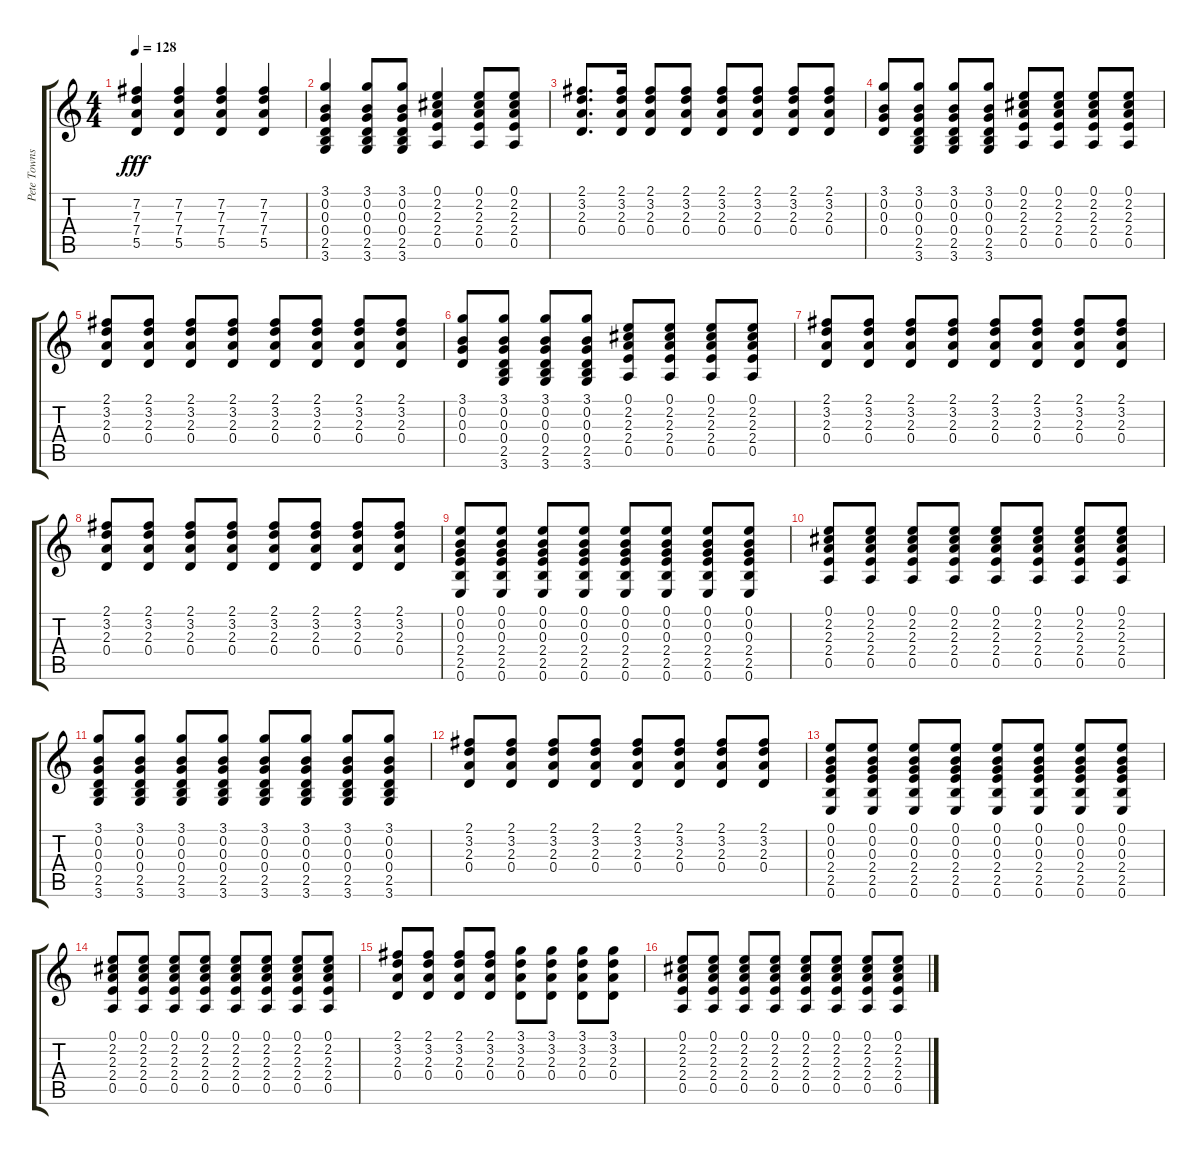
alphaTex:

\track ("Pete Townshend" "Pete Towns") {instrument electricguitarclean}
\staff {score tabs}
\tuning (E4 B3 G3 D3 A2 E2) {hide}
\ts (4 4)
\tempo 128
\clef g2
\ks c
(7.2 7.3 7.4 5.5).4{dy fff} (7.2 7.3 7.4 5.5).4 (7.2 7.3 7.4 5.5).4 (7.2 7.3 7.4 5.5).4 |
(3.1 0.2 0.3 0.4 2.5 3.6).4 (3.1 0.2 0.3 0.4 2.5 3.6).8 (3.1 0.2 0.3 0.4 2.5 3.6).8 (0.1 2.2 2.3 2.4 0.5).4 (0.1 2.2 2.3 2.4 0.5).8 (0.1 2.2 2.3 2.4 0.5).8 |
(2.1 3.2 2.3 0.4).8{d} (2.1 3.2 2.3 0.4).16 (2.1 3.2 2.3 0.4).8 (2.1 3.2 2.3 0.4).8 (2.1 3.2 2.3 0.4).8 (2.1 3.2 2.3 0.4).8 (2.1 3.2 2.3 0.4).8 (2.1 3.2 2.3 0.4).8 |
(3.1 0.2 0.3 0.4).8 (3.1 0.2 0.3 0.4 2.5 3.6).8 (3.1 0.2 0.3 0.4 2.5 3.6).8 (3.1 0.2 0.3 0.4 2.5 3.6).8 (0.1 2.2 2.3 2.4 0.5).8 (0.1 2.2 2.3 2.4 0.5).8 (0.1 2.2 2.3 2.4 0.5).8 (0.1 2.2 2.3 2.4 0.5).8 |
(2.1 3.2 2.3 0.4).8 (2.1 3.2 2.3 0.4).8 (2.1 3.2 2.3 0.4).8 (2.1 3.2 2.3 0.4).8 (2.1 3.2 2.3 0.4).8 (2.1 3.2 2.3 0.4).8 (2.1 3.2 2.3 0.4).8 (2.1 3.2 2.3 0.4).8 |
(3.1 0.2 0.3 0.4).8 (3.1 0.2 0.3 0.4 2.5 3.6).8 (3.1 0.2 0.3 0.4 2.5 3.6).8 (3.1 0.2 0.3 0.4 2.5 3.6).8 (0.1 2.2 2.3 2.4 0.5).8 (0.1 2.2 2.3 2.4 0.5).8 (0.1 2.2 2.3 2.4 0.5).8 (0.1 2.2 2.3 2.4 0.5).8 |
(2.1 3.2 2.3 0.4).8 (2.1 3.2 2.3 0.4).8 (2.1 3.2 2.3 0.4).8 (2.1 3.2 2.3 0.4).8 (2.1 3.2 2.3 0.4).8 (2.1 3.2 2.3 0.4).8 (2.1 3.2 2.3 0.4).8 (2.1 3.2 2.3 0.4).8 |
(2.1 3.2 2.3 0.4).8 (2.1 3.2 2.3 0.4).8 (2.1 3.2 2.3 0.4).8 (2.1 3.2 2.3 0.4).8 (2.1 3.2 2.3 0.4).8 (2.1 3.2 2.3 0.4).8 (2.1 3.2 2.3 0.4).8 (2.1 3.2 2.3 0.4).8 |
(0.1 0.2 0.3 2.4 2.5 0.6).8 (0.1 0.2 0.3 2.4 2.5 0.6).8 (0.1 0.2 0.3 2.4 2.5 0.6).8 (0.1 0.2 0.3 2.4 2.5 0.6).8 (0.1 0.2 0.3 2.4 2.5 0.6).8 (0.1 0.2 0.3 2.4 2.5 0.6).8 (0.1 0.2 0.3 2.4 2.5 0.6).8 (0.1 0.2 0.3 2.4 2.5 0.6).8 |
(0.1 2.2 2.3 2.4 0.5).8 (0.1 2.2 2.3 2.4 0.5).8 (0.1 2.2 2.3 2.4 0.5).8 (0.1 2.2 2.3 2.4 0.5).8 (0.1 2.2 2.3 2.4 0.5).8 (0.1 2.2 2.3 2.4 0.5).8 (0.1 2.2 2.3 2.4 0.5).8 (0.1 2.2 2.3 2.4 0.5).8 |
(3.1 0.2 0.3 0.4 2.5 3.6).8 (3.1 0.2 0.3 0.4 2.5 3.6).8 (3.1 0.2 0.3 0.4 2.5 3.6).8 (3.1 0.2 0.3 0.4 2.5 3.6).8 (3.1 0.2 0.3 0.4 2.5 3.6).8 (3.1 0.2 0.3 0.4 2.5 3.6).8 (3.1 0.2 0.3 0.4 2.5 3.6).8 (3.1 0.2 0.3 0.4 2.5 3.6).8 |
(2.1 3.2 2.3 0.4).8 (2.1 3.2 2.3 0.4).8 (2.1 3.2 2.3 0.4).8 (2.1 3.2 2.3 0.4).8 (2.1 3.2 2.3 0.4).8 (2.1 3.2 2.3 0.4).8 (2.1 3.2 2.3 0.4).8 (2.1 3.2 2.3 0.4).8 |
(0.1 0.2 0.3 2.4 2.5 0.6).8 (0.1 0.2 0.3 2.4 2.5 0.6).8 (0.1 0.2 0.3 2.4 2.5 0.6).8 (0.1 0.2 0.3 2.4 2.5 0.6).8 (0.1 0.2 0.3 2.4 2.5 0.6).8 (0.1 0.2 0.3 2.4 2.5 0.6).8 (0.1 0.2 0.3 2.4 2.5 0.6).8 (0.1 0.2 0.3 2.4 2.5 0.6).8 |
(0.1 2.2 2.3 2.4 0.5).8 (0.1 2.2 2.3 2.4 0.5).8 (0.1 2.2 2.3 2.4 0.5).8 (0.1 2.2 2.3 2.4 0.5).8 (0.1 2.2 2.3 2.4 0.5).8 (0.1 2.2 2.3 2.4 0.5).8 (0.1 2.2 2.3 2.4 0.5).8 (0.1 2.2 2.3 2.4 0.5).8 |
(2.1 3.2 2.3 0.4).8 (2.1 3.2 2.3 0.4).8 (2.1 3.2 2.3 0.4).8 (2.1 3.2 2.3 0.4).8 (3.1 3.2 2.3 0.4).8 (3.1 3.2 2.3 0.4).8 (3.1 3.2 2.3 0.4).8 (3.1 3.2 2.3 0.4).8 |
(0.1 2.2 2.3 2.4 0.5).8 (0.1 2.2 2.3 2.4 0.5).8 (0.1 2.2 2.3 2.4 0.5).8 (0.1 2.2 2.3 2.4 0.5).8 (0.1 2.2 2.3 2.4 0.5).8 (0.1 2.2 2.3 2.4 0.5).8 (0.1 2.2 2.3 2.4 0.5).8 (0.1 2.2 2.3 2.4 0.5).8
